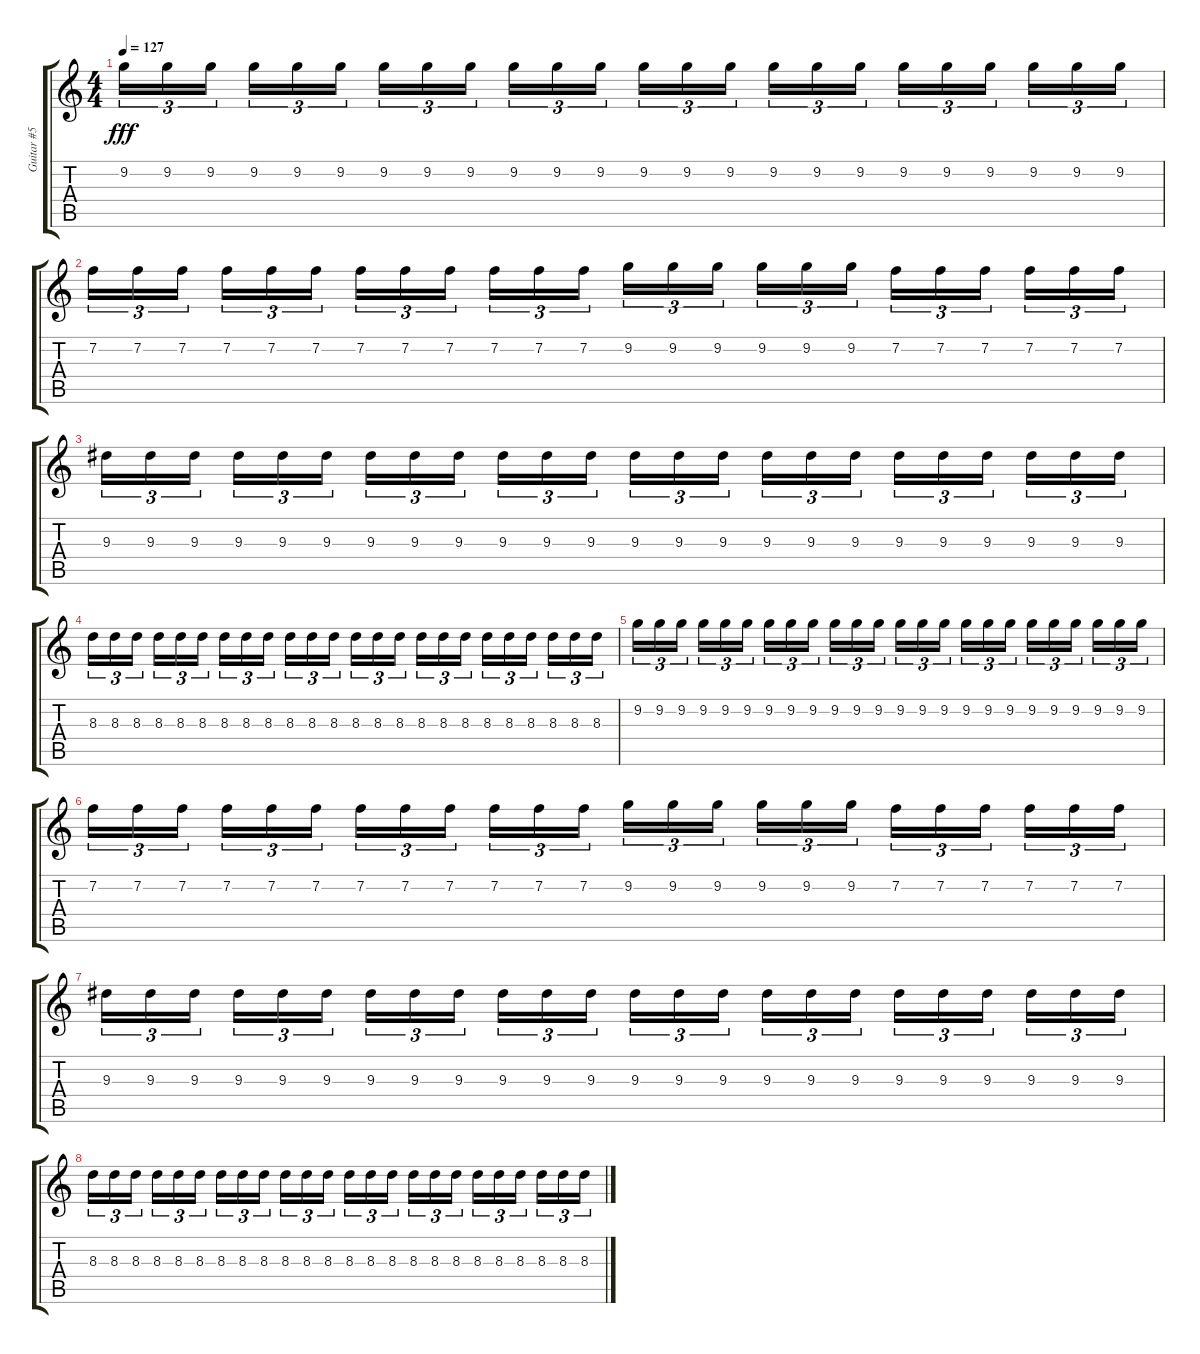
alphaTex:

\track ("Guitar #5" "Guitar #5") {instrument electricguitarclean}
\staff {score tabs}
\tuning (Eb4 Bb3 Gb3 Db3 Ab2 Db2) {hide}
\ts (4 4)
\tempo 127
\clef g2
\ks c
9.2.16{tu (3 2) dy fff} 9.2.16{tu (3 2)} 9.2.16{tu (3 2) beam splitsecondary} 9.2.16{tu (3 2)} 9.2.16{tu (3 2)} 9.2.16{tu (3 2)} 9.2.16{tu (3 2)} 9.2.16{tu (3 2)} 9.2.16{tu (3 2) beam splitsecondary} 9.2.16{tu (3 2)} 9.2.16{tu (3 2)} 9.2.16{tu (3 2)} 9.2.16{tu (3 2)} 9.2.16{tu (3 2)} 9.2.16{tu (3 2) beam splitsecondary} 9.2.16{tu (3 2)} 9.2.16{tu (3 2)} 9.2.16{tu (3 2)} 9.2.16{tu (3 2)} 9.2.16{tu (3 2)} 9.2.16{tu (3 2) beam splitsecondary} 9.2.16{tu (3 2)} 9.2.16{tu (3 2)} 9.2.16{tu (3 2)} |
7.2.16{tu (3 2)} 7.2.16{tu (3 2)} 7.2.16{tu (3 2) beam splitsecondary} 7.2.16{tu (3 2)} 7.2.16{tu (3 2)} 7.2.16{tu (3 2)} 7.2.16{tu (3 2)} 7.2.16{tu (3 2)} 7.2.16{tu (3 2) beam splitsecondary} 7.2.16{tu (3 2)} 7.2.16{tu (3 2)} 7.2.16{tu (3 2)} 9.2.16{tu (3 2)} 9.2.16{tu (3 2)} 9.2.16{tu (3 2) beam splitsecondary} 9.2.16{tu (3 2)} 9.2.16{tu (3 2)} 9.2.16{tu (3 2)} 7.2.16{tu (3 2)} 7.2.16{tu (3 2)} 7.2.16{tu (3 2) beam splitsecondary} 7.2.16{tu (3 2)} 7.2.16{tu (3 2)} 7.2.16{tu (3 2)} |
9.3.16{tu (3 2)} 9.3.16{tu (3 2)} 9.3.16{tu (3 2) beam splitsecondary} 9.3.16{tu (3 2)} 9.3.16{tu (3 2)} 9.3.16{tu (3 2)} 9.3.16{tu (3 2)} 9.3.16{tu (3 2)} 9.3.16{tu (3 2) beam splitsecondary} 9.3.16{tu (3 2)} 9.3.16{tu (3 2)} 9.3.16{tu (3 2)} 9.3.16{tu (3 2)} 9.3.16{tu (3 2)} 9.3.16{tu (3 2) beam splitsecondary} 9.3.16{tu (3 2)} 9.3.16{tu (3 2)} 9.3.16{tu (3 2)} 9.3.16{tu (3 2)} 9.3.16{tu (3 2)} 9.3.16{tu (3 2) beam splitsecondary} 9.3.16{tu (3 2)} 9.3.16{tu (3 2)} 9.3.16{tu (3 2)} |
8.3.16{tu (3 2)} 8.3.16{tu (3 2)} 8.3.16{tu (3 2) beam splitsecondary} 8.3.16{tu (3 2)} 8.3.16{tu (3 2)} 8.3.16{tu (3 2)} 8.3.16{tu (3 2)} 8.3.16{tu (3 2)} 8.3.16{tu (3 2) beam splitsecondary} 8.3.16{tu (3 2)} 8.3.16{tu (3 2)} 8.3.16{tu (3 2)} 8.3.16{tu (3 2)} 8.3.16{tu (3 2)} 8.3.16{tu (3 2) beam splitsecondary} 8.3.16{tu (3 2)} 8.3.16{tu (3 2)} 8.3.16{tu (3 2)} 8.3.16{tu (3 2)} 8.3.16{tu (3 2)} 8.3.16{tu (3 2) beam splitsecondary} 8.3.16{tu (3 2)} 8.3.16{tu (3 2)} 8.3.16{tu (3 2)} |
9.2.16{tu (3 2)} 9.2.16{tu (3 2)} 9.2.16{tu (3 2) beam splitsecondary} 9.2.16{tu (3 2)} 9.2.16{tu (3 2)} 9.2.16{tu (3 2)} 9.2.16{tu (3 2)} 9.2.16{tu (3 2)} 9.2.16{tu (3 2) beam splitsecondary} 9.2.16{tu (3 2)} 9.2.16{tu (3 2)} 9.2.16{tu (3 2)} 9.2.16{tu (3 2)} 9.2.16{tu (3 2)} 9.2.16{tu (3 2) beam splitsecondary} 9.2.16{tu (3 2)} 9.2.16{tu (3 2)} 9.2.16{tu (3 2)} 9.2.16{tu (3 2)} 9.2.16{tu (3 2)} 9.2.16{tu (3 2) beam splitsecondary} 9.2.16{tu (3 2)} 9.2.16{tu (3 2)} 9.2.16{tu (3 2)} |
7.2.16{tu (3 2)} 7.2.16{tu (3 2)} 7.2.16{tu (3 2) beam splitsecondary} 7.2.16{tu (3 2)} 7.2.16{tu (3 2)} 7.2.16{tu (3 2)} 7.2.16{tu (3 2)} 7.2.16{tu (3 2)} 7.2.16{tu (3 2) beam splitsecondary} 7.2.16{tu (3 2)} 7.2.16{tu (3 2)} 7.2.16{tu (3 2)} 9.2.16{tu (3 2)} 9.2.16{tu (3 2)} 9.2.16{tu (3 2) beam splitsecondary} 9.2.16{tu (3 2)} 9.2.16{tu (3 2)} 9.2.16{tu (3 2)} 7.2.16{tu (3 2)} 7.2.16{tu (3 2)} 7.2.16{tu (3 2) beam splitsecondary} 7.2.16{tu (3 2)} 7.2.16{tu (3 2)} 7.2.16{tu (3 2)} |
9.3.16{tu (3 2)} 9.3.16{tu (3 2)} 9.3.16{tu (3 2) beam splitsecondary} 9.3.16{tu (3 2)} 9.3.16{tu (3 2)} 9.3.16{tu (3 2)} 9.3.16{tu (3 2)} 9.3.16{tu (3 2)} 9.3.16{tu (3 2) beam splitsecondary} 9.3.16{tu (3 2)} 9.3.16{tu (3 2)} 9.3.16{tu (3 2)} 9.3.16{tu (3 2)} 9.3.16{tu (3 2)} 9.3.16{tu (3 2) beam splitsecondary} 9.3.16{tu (3 2)} 9.3.16{tu (3 2)} 9.3.16{tu (3 2)} 9.3.16{tu (3 2)} 9.3.16{tu (3 2)} 9.3.16{tu (3 2) beam splitsecondary} 9.3.16{tu (3 2)} 9.3.16{tu (3 2)} 9.3.16{tu (3 2)} |
8.3.16{tu (3 2)} 8.3.16{tu (3 2)} 8.3.16{tu (3 2) beam splitsecondary} 8.3.16{tu (3 2)} 8.3.16{tu (3 2)} 8.3.16{tu (3 2)} 8.3.16{tu (3 2)} 8.3.16{tu (3 2)} 8.3.16{tu (3 2) beam splitsecondary} 8.3.16{tu (3 2)} 8.3.16{tu (3 2)} 8.3.16{tu (3 2)} 8.3.16{tu (3 2)} 8.3.16{tu (3 2)} 8.3.16{tu (3 2) beam splitsecondary} 8.3.16{tu (3 2)} 8.3.16{tu (3 2)} 8.3.16{tu (3 2)} 8.3.16{tu (3 2)} 8.3.16{tu (3 2)} 8.3.16{tu (3 2) beam splitsecondary} 8.3.16{tu (3 2)} 8.3.16{tu (3 2)} 8.3.16{tu (3 2)}
